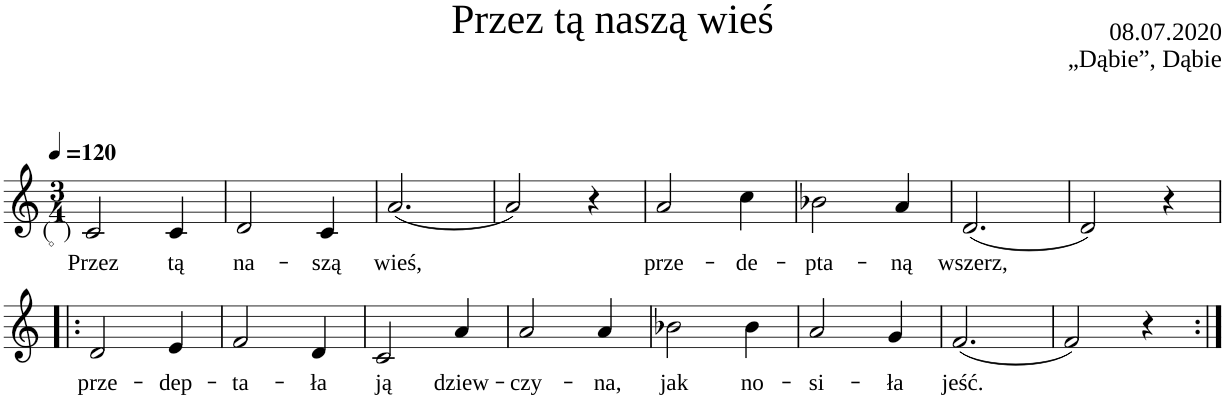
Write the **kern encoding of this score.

**kern	**text
*part1	*part1
*staff1	*staff1
*I"Voce	*
*I'V.	*
*clefG2	*
*k[]	*
*M3/4	*
*MM120	*
=1	=1
!	!LO:LY:b
2c/	Przez
!	!LO:LY:b
4c/	tą
=2	=2
!	!LO:LY:b
2d/	na-
!	!LO:LY:b
4c/	-szą
=3	=3
!	!LO:LY:b
(2.a/	wieś,
=4	=4
2a/)	.
4r	.
=5	=5
!	!LO:LY:b
2a/	prze-
!	!LO:LY:b
4cc\	-de-
=6	=6
!	!LO:LY:b
2b-X\	-pta-
!	!LO:LY:b
4a/	-ną
=7	=7
!	!LO:LY:b
(2.d/	wszerz,
=8	=8
2d/)	.
4r	.
!!LO:LB:g=z
=1!|:	=1!|:
!	!LO:LY:b
2d/	prze-
!	!LO:LY:b
4e/	-dep-
=2	=2
!	!LO:LY:b
2f/	-ta-
!	!LO:LY:b
4d/	-ła
=3	=3
!	!LO:LY:b
2c/	ją
!	!LO:LY:b
4a/	dziew-
=4	=4
!	!LO:LY:b
2a/	-czy-
!	!LO:LY:b
4a/	-na,
=5	=5
!	!LO:LY:b
2b-X\	jak
!	!LO:LY:b
4b-\	no-
=6	=6
!	!LO:LY:b
2a/	-si-
!	!LO:LY:b
4g/	-ła
=7	=7
!	!LO:LY:b
(2.f/	jeść.
=8	=8
2f/)	.
4r	.
=:|!	=:|!
*-	*-
